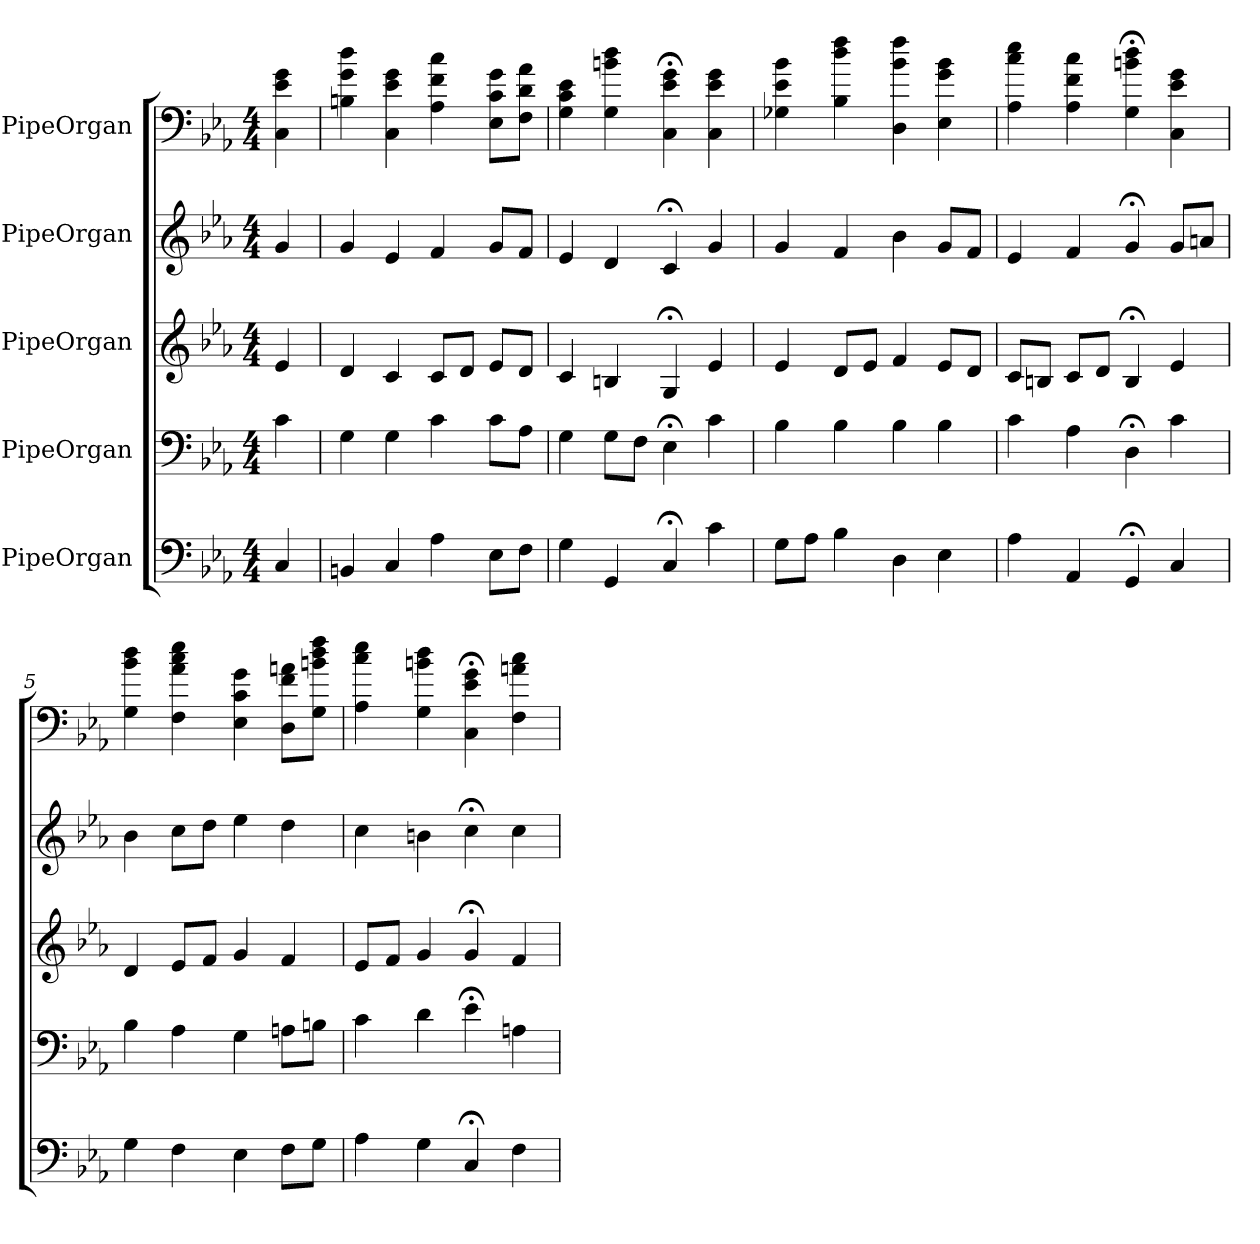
**kern	**kern	**kern	**kern	**kern
*part5	*part4	*part3	*part2	*part1
*staff5	*staff4	*staff3	*staff2	*staff1
*I"PipeOrgan	*I"PipeOrgan	*I"PipeOrgan	*I"PipeOrgan	*I"PipeOrgan
*k[b-e-a-]	*k[b-e-a-]	*k[b-e-a-]	*k[b-e-a-]	*k[b-e-a-]
*c:	*c:	*c:	*c:	*c:
*M4/4	*M4/4	*M4/4	*M4/4	*M4/4
*MM60	*MM60	*MM60	*MM60	*MM60
=	=	=	=	=
4C	4c	4e-	4g	4C 4e- 4g
=1	=1	=1	=1	=1
4BBn	4G	4d	4g	4Bn 4g 4dd
4C	4G	4c	4e-	4C 4e- 4g
4A-	4c	8cL	4f	4A- 4f 4cc
.	.	8dJ	.	.
8E-L	8cL	8e-L	8gL	8E- 8c 8gL
8FJ	8A-J	8dJ	8fJ	8F 8d 8a-J
=2	=2	=2	=2	=2
4G	4G	4c	4e-	4G 4c 4e-
4GG	8GL	4Bn	4d	4G 4bn 4dd
.	8FJ	.	.	.
4C;<	4E-;<	4G;<	4c;<	4C;< 4e-;< 4g;<
4c	4c	4e-	4g	4C 4e- 4g
=3	=3	=3	=3	=3
8GL	4B-	4e-	4g	4G-X 4e- 4b-
8A-J	.	.	.	.
4B-	4B-	8dL	4f	4B- 4dd 4ff
.	.	8e-J	.	.
4D	4B-	4f	4b-	4D 4b- 4ff
4E-	4B-	8e-L	8gL	4E- 4g 4b-
.	.	8dJ	8fJ	.
=4	=4	=4	=4	=4
4A-	4c	8cL	4e-	4A- 4cc 4ee-
.	.	8BnJ	.	.
4AA-	4A-	8cL	4f	4A- 4f 4cc
.	.	8dJ	.	.
4GG;<	4D;<	4B;<	4g;<	4G;< 4bn;< 4dd;<
4C	4c	4e-	8gL	4C 4e- 4g
.	.	.	8anJ	.
=5	=5	=5	=5	=5
4G	4B-	4d	4b-	4G 4b- 4dd
4F	4A-	8e-L	8ccL	4F 4a- 4cc 4ee-
.	.	8fJ	8ddJ	.
4E-	4G	4g	4ee-	4E- 4c 4g
8FL	8AnL	4f	4dd	8D 8f 8anL
8GJ	8BnJ	.	.	8G 8bn 8dd 8ffJ
=6	=6	=6	=6	=6
4A-	4c	8e-L	4cc	4A- 4cc 4ee-
.	.	8fJ	.	.
4G	4d	4g	4bn	4G 4bn 4dd
4C;<	4e-;<	4g;<	4cc;<	4C;< 4e-;< 4g;<
4F	4An	4f	4cc	4F 4an 4cc
=	=	=	=	=
*-	*-	*-	*-	*-
